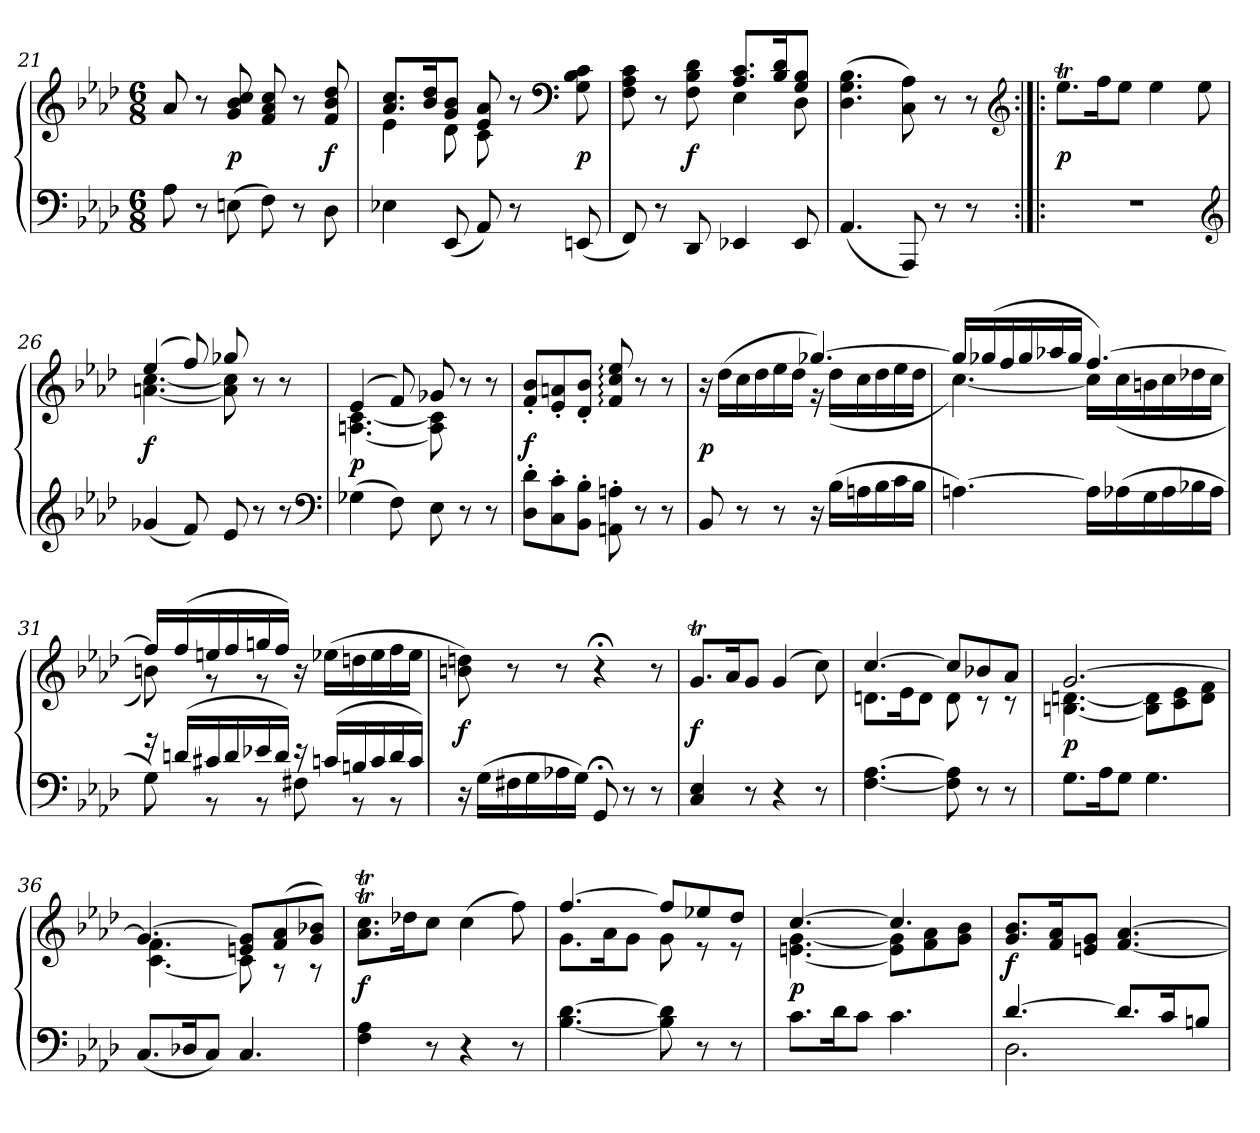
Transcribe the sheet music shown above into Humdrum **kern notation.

**kern	**kern	**dynam
*part1	*part1	*part1
*staff2	*staff1	*staff1/2
*clefF4	*clefG2	*
*k[b-e-a-d-]	*k[b-e-a-d-]	*
*f:	*f:	*
*M6/8	*M6/8	*
=21	=21	=21
8A-	8a-	.
8r	8r	.
(8En	8g 8b- 8cc	p
8F)	8f 8a- 8cc	.
8r	8r	.
8D-	8f 8b- 8dd-	f
=22	=22	=22
*	*^	*
4E-X	8.a- 8.ccL	4e-	.
.	16b- 16dd-K	.	.
(8EE-	8g 8b-J	8d-	.
8AA-)	8e- 8a-	8c	.
8r	8ryy	8r	.
*	*clefF4	*	*
(8EEn	8ryy	8G 8B- 8c	p
=23	=23	=23	=23
8FF)	8ryy	8F 8A- 8c	.
8r	8ryy	8r	.
8DD-	8ryy	8F 8B- 8d-	f
4EE-X	8.A- 8.cL	4E-	.
.	16B- 16d-K	.	.
8EE-	8G 8B-J	8D-	.
*	*v	*v	*
=24	=24	=24
(4.AA-	(4.D- 4.G 4.B-	.
8AAA-)	8C 8A-)	.
8r	8r	.
8r	8r	.
*	*clefG2	*
=25:|!|:	=25:|!|:	=25:|!|:
2.r	8.ee-TL	p
.	16ffK	.
.	8ee-J	.
.	4ee-	.
.	8ee-	.
*clefG2	*	*
=26	=26	=26
*	*^	*
(4g-X	(4ee-	[4.an [4.cc	f
8f)	8ff)	.	.
8e-	8gg-X	8a] 8cc]	.
8r	4ryy	8r	.
8r	.	8r	.
*clefF4	*	*	*
=27	=27	=27	=27
(4G-X	(4e-	[4.An [4.c	p
8F)	8f)	.	.
8E-	8g-X	8A] 8c]	.
8r	8r	4ryy	.
8r	8r	.	.
*	*v	*v	*
=28	=28	=28
8D-' 8d-'L	8f' 8b-'L	f
8C' 8c'	8e-' 8an'	.
8BB-' 8B-'J	8d-' 8b-'J	.
8AAn' 8An'	8f:/ 8cc:/ 8ee-:/	.
8r	8r	.
8r	8r	.
=29	=29	=29
*	*^	*
8BB-	4.ryy	16r	p
.	.	(>16dd-LL	.
8r	.	16cc	.
.	.	16dd-	.
8r	.	16ee-	.
.	.	16dd-JJ	.
16r	[4.gg-X)	16r	.
(16B-LL	.	(16dd-LL	.
16An	.	16cc	.
16B-	.	16dd-	.
16c	.	16ee-	.
16B-JJ	.	16dd-JJ	.
=30	=30	=30	=30
[4.An)	16gg-LL]	[4.cc)	.
.	(16gg-X	.	.
.	16ff	.	.
.	16gg-	.	.
.	16aa-X	.	.
.	16gg-JJ	.	.
16ALL]	[4.ff)	16ccLL]	.
(16A-X	.	(16cc	.
16G	.	16bn	.
16A-	.	16cc	.
16B-X	.	16dd-X	.
16A-JJ	.	16ccJJ	.
=31	=31	=31	=31
*^	*	*	*
16r	8G)	16ffLL]	8bn)	.
(16dnLL	.	(16ff	.	.
16c#X	8rBB	16een	8rg	.
16d	.	16ff	.	.
16e-X	8rBB	16ggn	8rg	.
16dJJ)	.	16ffJJ)	.	.
16r	8F#X	4.ryy	16r	.
(16cnLL	.	.	(>16ee-XLL	.
16Bn	8rBB	.	16ddn	.
16c	.	.	16ee-	.
16d	8rBB	.	16ff	.
16cJJ)	.	.	16ee-JJ	.
*v	*v	*	*	*
*	*v	*v	*
=32	=32	=32
16r	8bn 8ddn)	f
(16GLL	.	.
16F#X	8r	.
16G	.	.
16A-X	8r	.
16GJJ)	.	.
8GG;	4r;<	.
8r	.	.
8r	8r	.
=33	=33	=33
4C/ 4E-/	8.gtL	f
.	16a-K	.
8r	8gJ	.
4r	(>4g	.
8r	8cc)	.
=34	=34	=34
*	*^	*
[4.F [4.A-	[4.cc	8.dnL	.
.	.	16e-K	.
.	.	8dJ	.
8F] 8A-]	8ccL]	8d	.
8r	8b-X	8rc	.
8r	8a-J	8rc	.
=35	=35	=35	=35
8.GL	[2.g	[4.Bn [4.dn	p
16A-K	.	.	.
8GJ	.	.	.
4.G	.	8B] 8d]L	.
.	.	8c 8e-	.
.	.	8d 8fJ	.
=36	=36	=36	=36
(8.CL	4.g_	[4.c 4.f	.
16D-XK	.	.	.
8CJ)	.	.	.
4.C	8en 8g]L	8c]	.
.	(8f 8a-	8rA	.
.	8g 8b-XJ)	8rA	.
*	*v	*v	*
=37	=37	=37
4F 4A-	8.a-T 8.ccTL	f
.	16dd-XK	.
8r	8ccJ	.
4r	(4cc	.
8r	8ff)	.
=38	=38	=38
*	*^	*
[4.B- [4.d-	[4.ff	8.gL	.
.	.	16a-K	.
.	.	8gJ	.
8B-] 8d-]	8ffL]	8g	.
8r	8ee-X	8re	.
8r	8dd-J	8re	.
=39	=39	=39	=39
8.cL	[4.cc	[4.en [4.g	p
16d-K	.	.	.
8cJ	.	.	.
4.c	4.cc]	8e] 8g]L	.
.	.	8f 8a-	.
.	.	8g 8b-J	.
*	*v	*v	*
=40	=40	=40
*^	*	*
[4.d-	2.D-	8.g 8.b-L	f
.	.	16f 16a-K	.
.	.	8en 8gJ	.
8.d-L]	.	[4.f [4.a-	.
16cK	.	.	.
8BnJ	.	.	.
*v	*v	*	*
=	=	=
*-	*-	*-
